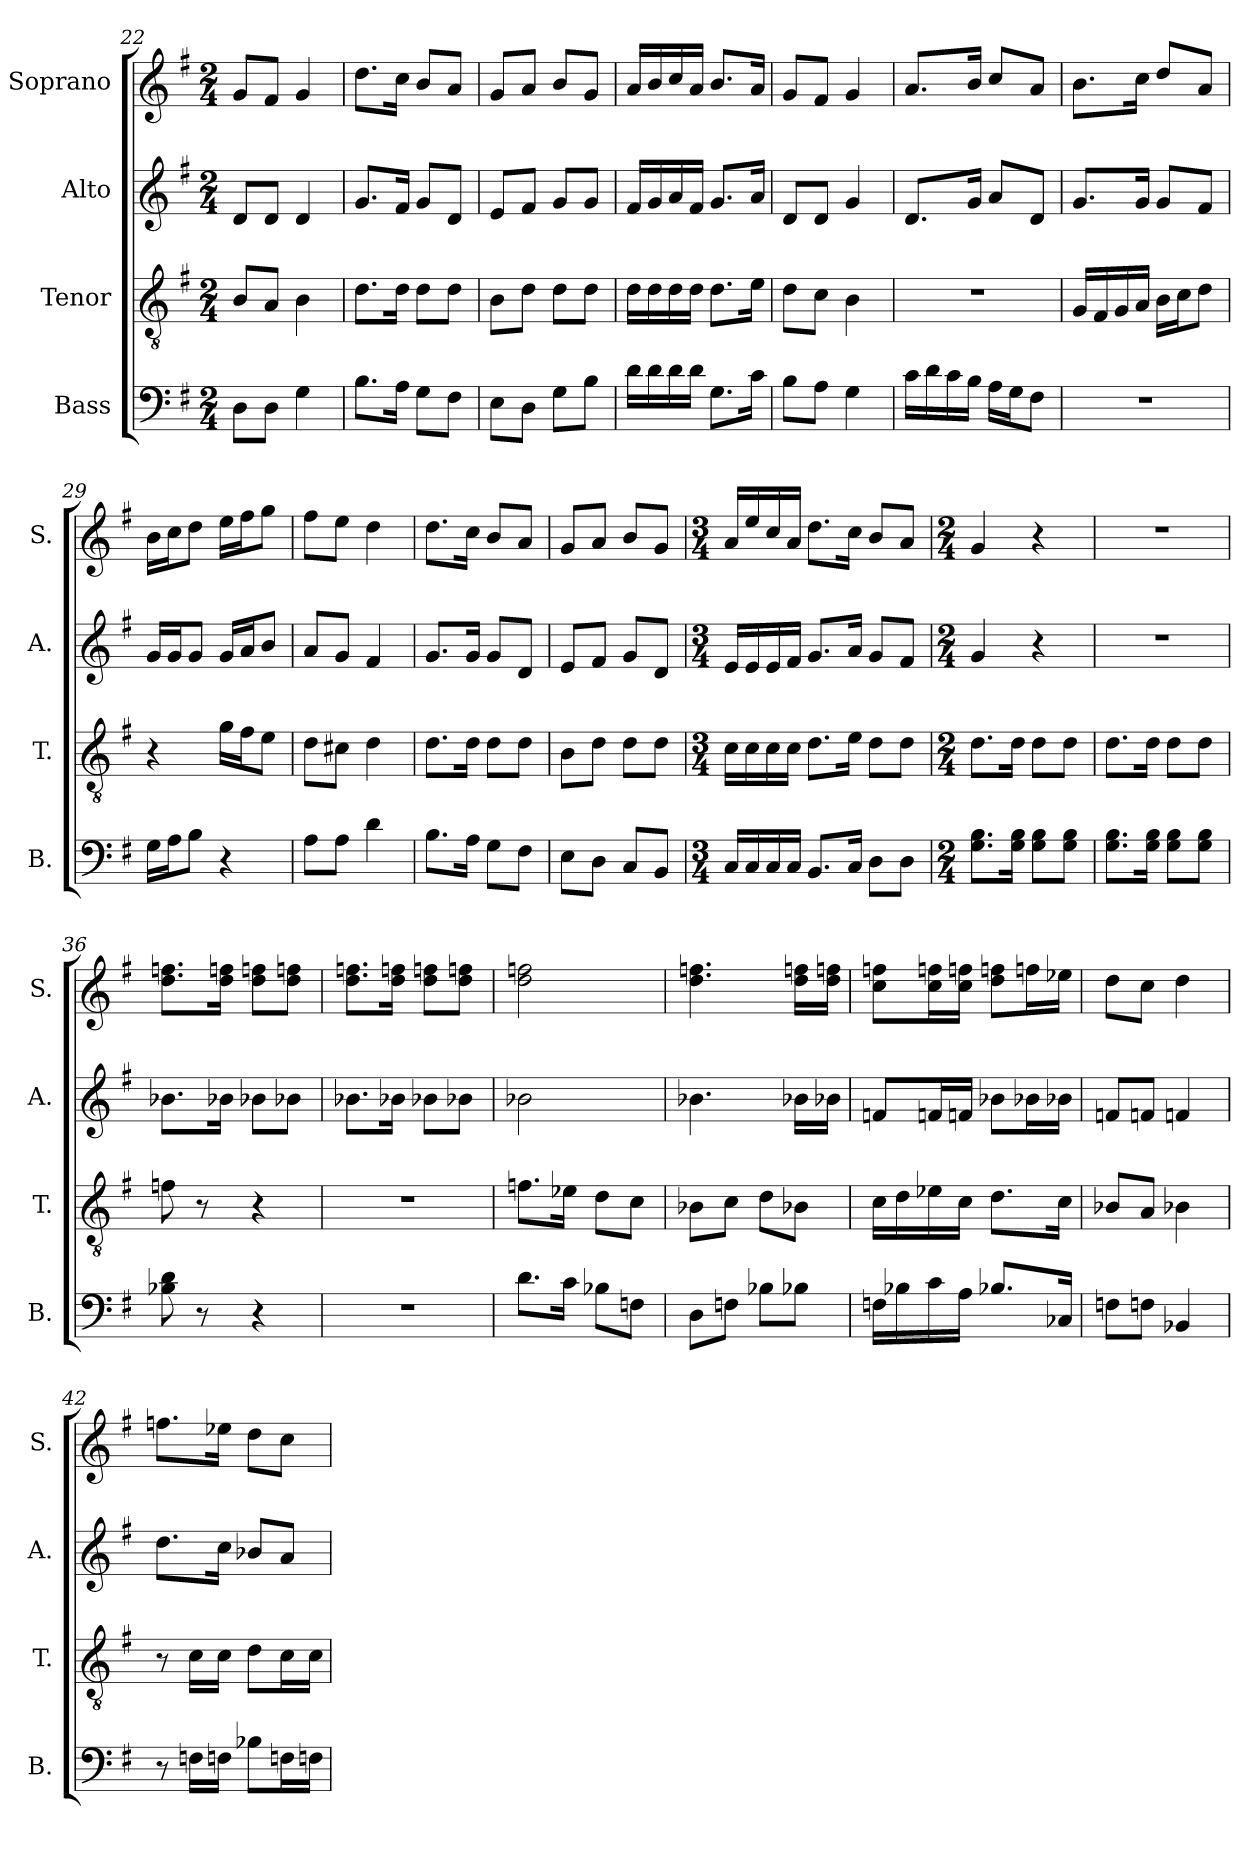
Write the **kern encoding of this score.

**kern	**kern	**kern	**kern
*part4	*part3	*part2	*part1
*staff4	*staff3	*staff2	*staff1
*I"Bass	*I"Tenor	*I"Alto	*I"Soprano
*I'B.	*I'T.	*I'A.	*I'S.
*clefF4	*clefGv2	*clefG2	*clefG2
*k[f#]	*k[f#]	*k[f#]	*k[f#]
*G:	*G:	*G:	*G:
*M2/4	*M2/4	*M2/4	*M2/4
=22	=22	=22	=22
8D\L	8B/L	8d/L	8g/L
8D\J	8A/J	8d/J	8f#/J
4G\	4B\	4d/	4g/
=23	=23	=23	=23
8.B\L	8.d\L	8.g/L	8.dd\L
16A\Jk	16d\Jk	16f#/Jk	16cc\Jk
8G\L	8d\L	8g/L	8b/L
8F#\J	8d\J	8d/J	8a/J
=24	=24	=24	=24
8E\L	8B\L	8e/L	8g/L
8D\J	8d\J	8f#/J	8a/J
8G\L	8d\L	8g/L	8b/L
8B\J	8d\J	8g/J	8g/J
=25	=25	=25	=25
16d\LL	16d\LL	16f#/LL	16a/LL
16d\	16d\	16g/	16b/
16d\	16d\	16a/	16cc/
16d\JJ	16d\JJ	16f#/JJ	16a/JJ
8.G\L	8.d\L	8.g/L	8.b/L
16c\Jk	16e\Jk	16a/Jk	16a/Jk
=26	=26	=26	=26
8B\L	8d\L	8d/L	8g/L
8A\J	8c\J	8d/J	8f#/J
4G\	4B\	4g/	4g/
=27	=27	=27	=27
16c\LL	2r	8.d/L	8.a/L
16d\	.	.	.
16c\	.	.	.
16B\JJ	.	16g/Jk	16b/Jk
16A\LL	.	8a/L	8cc/L
16G\J	.	.	.
8F#\J	.	8d/J	8a/J
!!LO:LB:g=z
=28	=28	=28	=28
2r	16G/LL	8.g/L	8.b\L
.	16F#/	.	.
.	16G/	.	.
.	16A/JJ	16g/Jk	16cc\Jk
.	16B\LL	8g/L	8dd/L
.	16c\J	.	.
.	8d\J	8f#/J	8a/J
=29	=29	=29	=29
16G\LL	4r	16g/LL	16b\LL
16A\J	.	16g/J	16cc\J
8B\J	.	8g/J	8dd\J
4r	16g\LL	16g/LL	16ee\LL
.	16f#\J	16a/J	16ff#\J
.	8e\J	8b/J	8gg\J
=30	=30	=30	=30
8A\L	8d\L	8a/L	8ff#\L
8A\J	8c#X\J	8g/J	8ee\J
4d\	4d\	4f#/	4dd\
=31	=31	=31	=31
8.B\L	8.d\L	8.g/L	8.dd\L
16A\Jk	16d\Jk	16g/Jk	16cc\Jk
8G\L	8d\L	8g/L	8b/L
8F#\J	8d\J	8d/J	8a/J
=32	=32	=32	=32
8E\L	8B\L	8e/L	8g/L
8D\J	8d\J	8f#/J	8a/J
8C/L	8d\L	8g/L	8b/L
8BB/J	8d\J	8d/J	8g/J
=33	=33	=33	=33
*M3/4	*M3/4	*M3/4	*M3/4
16C/LL	16c\LL	16e/LL	16a/LL
16C/	16c\	16e/	16ee/
16C/	16c\	16e/	16cc/
16C/JJ	16c\JJ	16f#/JJ	16a/JJ
8.BB/L	8.d\L	8.g/L	8.dd\L
16C/Jk	16e\Jk	16a/Jk	16cc\Jk
8D\L	8d\L	8g/L	8b/L
8D\J	8d\J	8f#/J	8a/J
!!LO:PB:g=z
=34	=34	=34	=34
*M2/4	*M2/4	*M2/4	*M2/4
8.G\ 8.B\L	8.d\L	4g/	4g/
16G\ 16B\Jk	16d\Jk	.	.
8G\ 8B\L	8d\L	4r	4r
8G\ 8B\J	8d\J	.	.
=35	=35	=35	=35
8.G\ 8.B\L	8.d\L	2r	2r
16G\ 16B\Jk	16d\Jk	.	.
8G\ 8B\L	8d\L	.	.
8G\ 8B\J	8d\J	.	.
=36	=36	=36	=36
8B-X\ 8d\	8fn\	8.b-X\L	8.dd\ 8.ffn\L
8r	8r	.	.
.	.	16b-X\Jk	16dd\ 16ffn\Jk
4r	4r	8b-X\L	8dd\ 8ffn\L
.	.	8b-X\J	8dd\ 8ffn\J
=37	=37	=37	=37
2r	2r	8.b-X\L	8.dd\ 8.ffn\L
.	.	16b-X\Jk	16dd\ 16ffn\Jk
.	.	8b-X\L	8dd\ 8ffn\L
.	.	8b-X\J	8dd\ 8ffn\J
=38	=38	=38	=38
8.d\L	8.fn\L	2b-X\	2dd\ 2ffn\
16c\Jk	16e-X\Jk	.	.
8B-X\L	8d\L	.	.
8Fn\J	8c\J	.	.
=39	=39	=39	=39
8D\L	8B-X\L	4.b-X\	4.dd\ 4.ffn\
8Fn\J	8c\J	.	.
8B-X\L	8d\L	.	.
8B-X\J	8B-X\J	16b-X\LL	16dd\ 16ffn\LL
.	.	16b-X\JJ	16dd\ 16ffn\JJ
!!LO:LB:g=z
=40	=40	=40	=40
16Fn\LL	16c\LL	8fn/L	8cc\ 8ffn\L
16B-X\	16d\	.	.
16c\	16e-X\	16fn/L	16cc\ 16ffn\L
16A\JJ	16c\JJ	16fn/JJ	16cc\ 16ffn\JJ
8.B-X/L	8.d\L	8b-X\L	8dd\ 8ffn\L
.	.	16b-X\L	16ffn\L
16C-X/Jk	16c\Jk	16b-X\JJ	16ee-X\JJ
=41	=41	=41	=41
8Fn\L	8B-X/L	8fn/L	8dd\L
8Fn\J	8A/J	8fn/J	8cc\J
4BB-X/	4B-X\	4fn/	4dd\
=42	=42	=42	=42
8r	8r	8.dd\L	8.ffn\L
16Fn\LL	16c\LL	.	.
16Fn\JJ	16c\JJ	16cc\Jk	16ee-X\Jk
8B-X\L	8d\L	8b-X/L	8dd\L
16Fn\L	16c\L	8a/J	8cc\J
16Fn\JJ	16c\JJ	.	.
=	=	=	=
*-	*-	*-	*-
